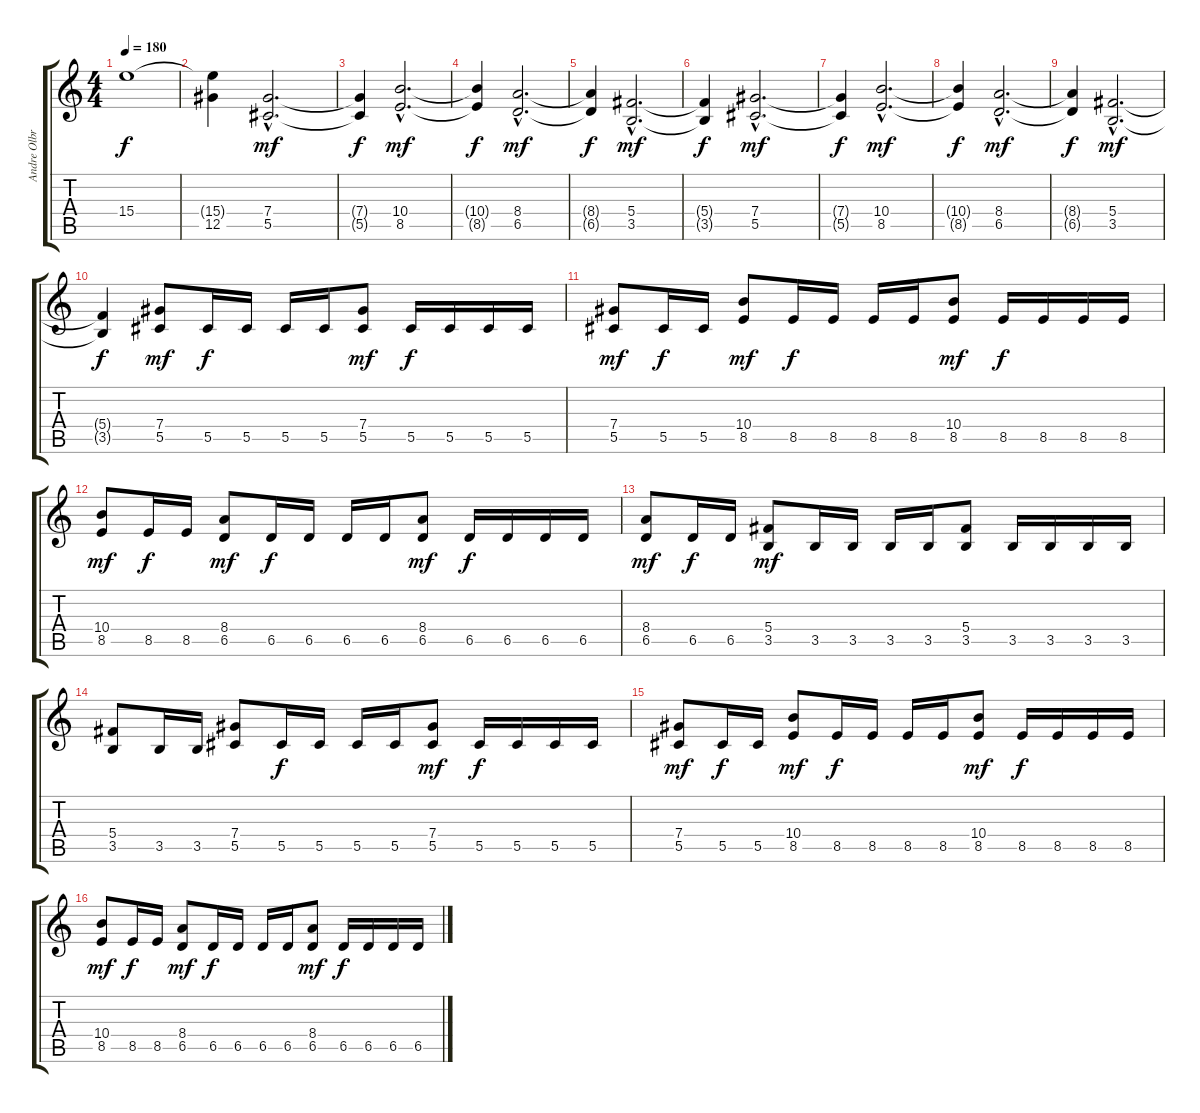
\track ("Andre Olbrich" "Andre Olbr") {instrument overdrivenguitar}
\staff {score tabs}
\tuning (Eb4 Bb3 Gb3 Db3 Ab2 Eb2) {hide}
\ts (4 4)
\tempo 180
\clef g2
\ks c
15.4.1{dy f} |
(15.4{t} 12.5{t}).4 (7.4{hac} 5.5{hac}).2{d dy mf} |
(7.4{t} 5.5{t}).4{dy f} (10.4{hac} 8.5{hac}).2{d dy mf} |
(10.4{t} 8.5{t}).4{dy f} (8.4{hac} 6.5{hac}).2{d dy mf} |
(8.4{t} 6.5{t}).4{dy f} (5.4{hac} 3.5{hac}).2{d dy mf} |
(5.4{t} 3.5{t}).4{dy f} (7.4{hac} 5.5{hac}).2{d dy mf} |
(7.4{t} 5.5{t}).4{dy f} (10.4{hac} 8.5{hac}).2{d dy mf} |
(10.4{t} 8.5{t}).4{dy f} (8.4{hac} 6.5{hac}).2{d dy mf} |
(8.4{t} 6.5{t}).4{dy f} (5.4{hac} 3.5{hac}).2{d dy mf} |
(5.4{t} 3.5{t}).4{dy f} (7.4 5.5).8{dy mf} 5.5.16{dy f} 5.5.16 5.5.16 5.5.16 (7.4 5.5).8{dy mf} 5.5.16{dy f} 5.5.16 5.5.16 5.5.16 |
(7.4 5.5).8{dy mf} 5.5.16{dy f} 5.5.16 (10.4 8.5).8{dy mf} 8.5.16{dy f} 8.5.16 8.5.16 8.5.16 (10.4 8.5).8{dy mf} 8.5.16{dy f} 8.5.16 8.5.16 8.5.16 |
(10.4 8.5).8{dy mf} 8.5.16{dy f} 8.5.16 (8.4 6.5).8{dy mf} 6.5.16{dy f} 6.5.16 6.5.16 6.5.16 (8.4 6.5).8{dy mf} 6.5.16{dy f} 6.5.16 6.5.16 6.5.16 |
(8.4 6.5).8{dy mf} 6.5.16{dy f} 6.5.16 (5.4 3.5).8{dy mf} 3.5.16 3.5.16 3.5.16 3.5.16 (5.4 3.5).8 3.5.16 3.5.16 3.5.16 3.5.16 |
(5.4 3.5).8 3.5.16 3.5.16 (7.4 5.5).8 5.5.16{dy f} 5.5.16 5.5.16 5.5.16 (7.4 5.5).8{dy mf} 5.5.16{dy f} 5.5.16 5.5.16 5.5.16 |
(7.4 5.5).8{dy mf} 5.5.16{dy f} 5.5.16 (10.4 8.5).8{dy mf} 8.5.16{dy f} 8.5.16 8.5.16 8.5.16 (10.4 8.5).8{dy mf} 8.5.16{dy f} 8.5.16 8.5.16 8.5.16 |
(10.4 8.5).8{dy mf} 8.5.16{dy f} 8.5.16 (8.4 6.5).8{dy mf} 6.5.16{dy f} 6.5.16 6.5.16 6.5.16 (8.4 6.5).8{dy mf} 6.5.16{dy f} 6.5.16 6.5.16 6.5.16
